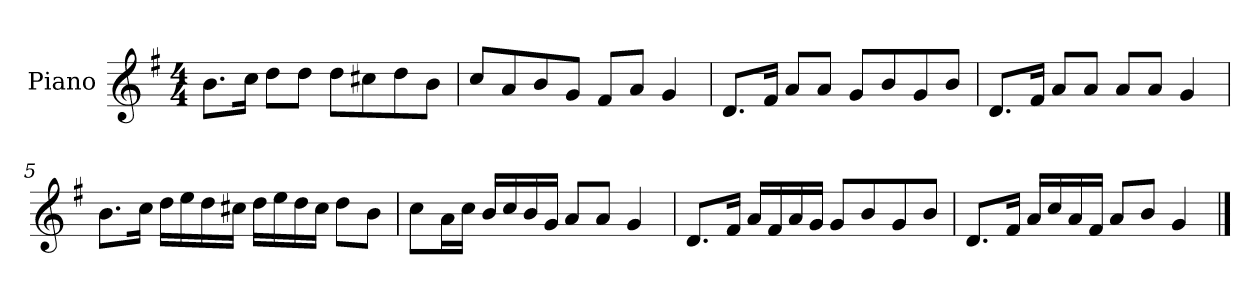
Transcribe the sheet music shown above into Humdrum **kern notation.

**kern
*part1
*staff1
*I"Piano
*I'P-no
*clefG2
*k[f#]
*M4/4
*MM90
=1
8.b\L
16cc\Jk
8dd\L
8dd\J
8dd\L
8cc#X\
8dd\
8b\J
=2
8cc/L
8a/
8b/
8g/J
8f#/L
8a/J
4g/
=3
8.d/L
16f#/Jk
8a/L
8a/J
8g/L
8b/
8g/
8b/J
=4
8.d/L
16f#/Jk
8a/L
8a/J
8a/L
8a/J
4g/
!!LO:LB:g=z
=5
8.b\L
16cc\Jk
16dd\LL
16ee\
16dd\
16cc#X\JJ
16dd\LL
16ee\
16dd\
16cc#\JJ
8dd\L
8b\J
=6
8cc\L
16a\L
16cc\JJ
16b/LL
16cc/
16b/
16g/JJ
8a/L
8a/J
4g/
=7
8.d/L
16f#/Jk
16a/LL
16f#/
16a/
16g/JJ
8g/L
8b/
8g/
8b/J
=8
8.d/L
16f#/Jk
16a/LL
16cc/
16a/
16f#/JJ
8a/L
8b/J
4g/
==
*-
